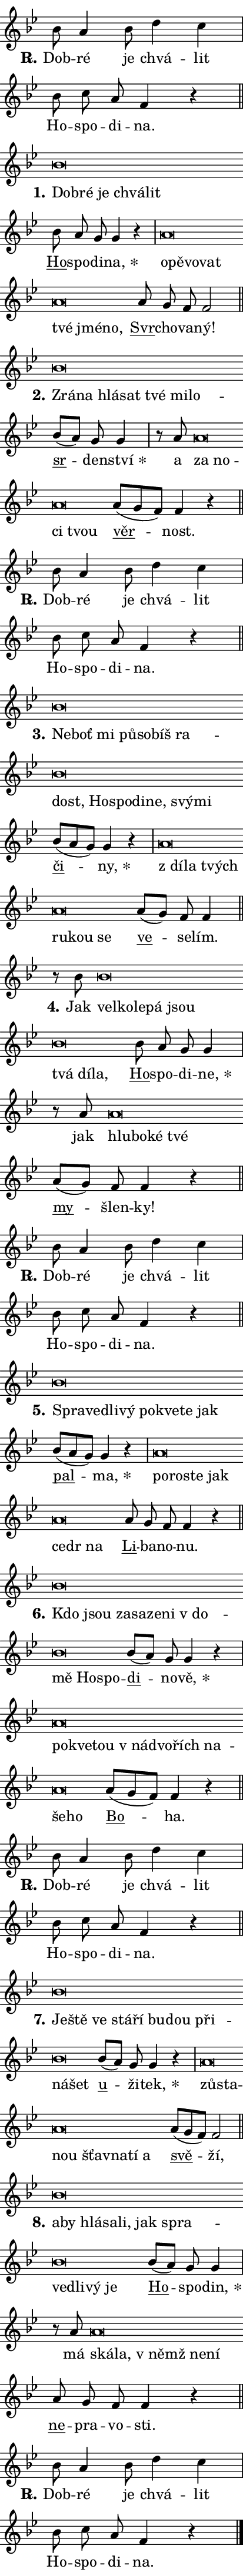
\version "2.22.1"
\header { tagline = "" }
\paper {
  indent = 0\cm
  top-margin = 0\cm
  right-margin = 0\cm
  bottom-margin = 0\cm
  left-margin = 0\cm
  paper-width = 7\cm
  page-breaking = #ly:one-page-breaking
  system-system-spacing.basic-distance = #11
  score-system-spacing.basic-distance = #11.3
  ragged-last = ##f
}


%% Author: Thomas Morley
%% https://lists.gnu.org/archive/html/lilypond-user/2020-05/msg00002.html
#(define (line-position grob)
"Returns position of @var[grob} in current system:
   @code{'start}, if at first time-step
   @code{'end}, if at last time-step
   @code{'middle} otherwise
"
  (let* ((col (ly:item-get-column grob))
         (ln (ly:grob-object col 'left-neighbor))
         (rn (ly:grob-object col 'right-neighbor))
         (col-to-check-left (if (ly:grob? ln) ln col))
         (col-to-check-right (if (ly:grob? rn) rn col))
         (break-dir-left
           (and
             (ly:grob-property col-to-check-left 'non-musical #f)
             (ly:item-break-dir col-to-check-left)))
         (break-dir-right
           (and
             (ly:grob-property col-to-check-right 'non-musical #f)
             (ly:item-break-dir col-to-check-right))))
        (cond ((eqv? 1 break-dir-left) 'start)
              ((eqv? -1 break-dir-right) 'end)
              (else 'middle))))

#(define (tranparent-at-line-position vctor)
  (lambda (grob)
  "Relying on @code{line-position} select the relevant enry from @var{vctor}.
Used to determine transparency,"
    (case (line-position grob)
      ((end) (not (vector-ref vctor 0)))
      ((middle) (not (vector-ref vctor 1)))
      ((start) (not (vector-ref vctor 2))))))

noteHeadBreakVisibility =
#(define-music-function (break-visibility)(vector?)
"Makes @code{NoteHead}s transparent relying on @var{break-visibility}"
#{
  \override NoteHead.transparent =
    #(tranparent-at-line-position break-visibility)
#})

#(define delete-ledgers-for-transparent-note-heads
  (lambda (grob)
    "Reads whether a @code{NoteHead} is transparent.
If so this @code{NoteHead} is removed from @code{'note-heads} from
@var{grob}, which is supposed to be @code{LedgerLineSpanner}.
As a result ledgers are not printed for this @code{NoteHead}"
    (let* ((nhds-array (ly:grob-object grob 'note-heads))
           (nhds-list
             (if (ly:grob-array? nhds-array)
                 (ly:grob-array->list nhds-array)
                 '()))
           ;; Relies on the transparent-property being done before
           ;; Staff.LedgerLineSpanner.after-line-breaking is executed.
           ;; This is fragile ...
           (to-keep
             (remove
               (lambda (nhd)
                 (ly:grob-property nhd 'transparent #f))
               nhds-list)))
      ;; TODO find a better method to iterate over grob-arrays, similiar
      ;; to filter/remove etc for lists
      ;; For now rebuilt from scratch
      (set! (ly:grob-object grob 'note-heads)  '())
      (for-each
        (lambda (nhd)
          (ly:pointer-group-interface::add-grob grob 'note-heads nhd))
        to-keep))))

hideNotes = {
  \noteHeadBreakVisibility #begin-of-line-visible
}
unHideNotes = {
  \noteHeadBreakVisibility #all-visible
}

% work-around for resetting accidentals
% https://lilypond.org/doc/v2.23/Documentation/notation/displaying-rhythms#unmetered-music
cadenzaMeasure = {
  \cadenzaOff
  \partial 1024 s1024
  \cadenzaOn
}

#(define-markup-command (accent layout props text) (markup?)
  "Underline accented syllable"
  (interpret-markup layout props
    #{\markup \override #'(offset . 4.3) \underline { #text }#}))

responsum = \markup \concat {
  "R" \hspace #-1.05 \path #0.1 #'((moveto 0 0.07) (lineto 0.9 0.8)) \hspace #0.05 "."
}

\layout {
    \context {
        \Staff
        \remove "Time_signature_engraver"
        \override LedgerLineSpanner.after-line-breaking = #delete-ledgers-for-transparent-note-heads
    }
    \context {
        \Voice {
            \override NoteHead.output-attributes = #'((class . "notehead"))
            \override Hairpin.height = #0.55
        }
    }
    \context {
        \Lyrics {
            \override StanzaNumber.output-attributes = #'((class . "stanzanumber"))
            \override LyricSpace.minimum-distance = #0.9
            \override LyricText.font-name = #"TeX Gyre Schola"
            \override LyricText.font-size = 1
            \override StanzaNumber.font-name = #"TeX Gyre Schola Bold"
            \override StanzaNumber.font-size = 1
        }
    }
}

% magnetic-lyrics.ily
%
%   written by
%     Jean Abou Samra <jean@abou-samra.fr>
%     Werner Lemberg <wl@gnu.org>
%
%   adapted by
%     Jiri Hon <jiri.hon@gmail.com>
%
% Version 2022-Apr-15

% https://www.mail-archive.com/lilypond-user@gnu.org/msg149350.html

#(define (Left_hyphen_pointer_engraver context)
   "Collect syllable-hyphen-syllable occurrences in lyrics and store
them in properties.  This engraver only looks to the left.  For
example, if the lyrics input is @code{foo -- bar}, it does the
following.

@itemize @bullet
@item
Set the @code{text} property of the @code{LyricHyphen} grob between
@q{foo} and @q{bar} to @code{foo}.

@item
Set the @code{left-hyphen} property of the @code{LyricText} grob with
text @q{foo} to the @code{LyricHyphen} grob between @q{foo} and
@q{bar}.
@end itemize

Use this auxiliary engraver in combination with the
@code{lyric-@/text::@/apply-@/magnetic-@/offset!} hook."
   (let ((hyphen #f)
         (text #f))
     (make-engraver
      (acknowledgers
       ((lyric-syllable-interface engraver grob source-engraver)
        (set! text grob)))
      (end-acknowledgers
       ((lyric-hyphen-interface engraver grob source-engraver)
        ;(when (not (grob::has-interface grob 'lyric-space-interface))
          (set! hyphen grob)));)
      ((stop-translation-timestep engraver)
       (when (and text hyphen)
         (ly:grob-set-object! text 'left-hyphen hyphen))
       (set! text #f)
       (set! hyphen #f)))))

#(define (lyric-text::apply-magnetic-offset! grob)
   "If the space between two syllables is less than the value in
property @code{LyricText@/.details@/.squash-threshold}, move the right
syllable to the left so that it gets concatenated with the left
syllable.

Use this function as a hook for
@code{LyricText@/.after-@/line-@/breaking} if the
@code{Left_@/hyphen_@/pointer_@/engraver} is active."
   (let ((hyphen (ly:grob-object grob 'left-hyphen #f)))
     (when hyphen
       (let ((left-text (ly:spanner-bound hyphen LEFT)))
         (when (grob::has-interface left-text 'lyric-syllable-interface)
           (let* ((common (ly:grob-common-refpoint grob left-text X))
                  (this-x-ext (ly:grob-extent grob common X))
                  (left-x-ext
                   (begin
                     ;; Trigger magnetism for left-text.
                     (ly:grob-property left-text 'after-line-breaking)
                     (ly:grob-extent left-text common X)))
                  ;; `delta` is the gap width between two syllables.
                  (delta (- (interval-start this-x-ext)
                            (interval-end left-x-ext)))
                  (details (ly:grob-property grob 'details))
                  (threshold (assoc-get 'squash-threshold details 0.2)))
             (when (< delta threshold)
               (let* (;; We have to manipulate the input text so that
                      ;; ligatures crossing syllable boundaries are not
                      ;; disabled.  For languages based on the Latin
                      ;; script this is essentially a beautification.
                      ;; However, for non-Western scripts it can be a
                      ;; necessity.
                      (lt (ly:grob-property left-text 'text))
                      (rt (ly:grob-property grob 'text))
                      (is-space (grob::has-interface hyphen 'lyric-space-interface))
                      (space (if is-space " " ""))
                      (space-markup (grob-interpret-markup grob " "))
                      (space-size (interval-length (ly:stencil-extent space-markup X)))
                      (extra-delta (if is-space space-size 0))
                      ;; Append new syllable.
                      (ltrt-space (if (and (string? lt) (string? rt))
                                (string-append lt space rt)
                                (make-concat-markup (list lt space rt))))
                      ;; Right-align `ltrt` to the right side.
                      (ltrt-space-markup (grob-interpret-markup
                               grob
                               (make-translate-markup
                                (cons (interval-length this-x-ext) 0)
                                (make-right-align-markup ltrt-space)))))
                 (begin
                   ;; Don't print `left-text`.
                   (ly:grob-set-property! left-text 'stencil #f)
                   ;; Set text and stencil (which holds all collected
                   ;; syllables so far) and shift it to the left.
                   (ly:grob-set-property! grob 'text ltrt-space)
                   (ly:grob-set-property! grob 'stencil ltrt-space-markup)
                   (ly:grob-translate-axis! grob (- (- delta extra-delta)) X))))))))))


#(define (lyric-hyphen::displace-bounds-first grob)
   ;; Make very sure this callback isn't triggered too early.
   (let ((left (ly:spanner-bound grob LEFT))
         (right (ly:spanner-bound grob RIGHT)))
     (ly:grob-property left 'after-line-breaking)
     (ly:grob-property right 'after-line-breaking)
     (ly:lyric-hyphen::print grob)))

squashThreshold = #0.4

\layout {
  \context {
    \Lyrics
    \consists #Left_hyphen_pointer_engraver
    \override LyricText.after-line-breaking =
      #lyric-text::apply-magnetic-offset!
    \override LyricHyphen.stencil = #lyric-hyphen::displace-bounds-first
    \override LyricText.details.squash-threshold = \squashThreshold
    \override LyricHyphen.minimum-distance = 0
    \override LyricHyphen.minimum-length = \squashThreshold
  }
}

squash = \override LyricText.details.squash-threshold = 9999
unSquash = \override LyricText.details.squash-threshold = \squashThreshold

left = \override LyricText.self-alignment-X = #LEFT
unLeft = \revert LyricText.self-alignment-X

starOffset = #(lambda (grob) 
                (let ((x_offset (ly:self-alignment-interface::aligned-on-x-parent grob)))
                  (if (= x_offset 0) 0 (+ x_offset 1.2))))

star = #(define-music-function (syllable)(string?)
"Append star separator at the end of a syllable"
#{
  \once \override LyricText.X-offset = #starOffset
  \lyricmode { \markup {
    #syllable
    \override #'((font-name . "TeX Gyre Schola Bold")) \hspace #0.2 \lower #0.65 \larger "*"
  } }
#})

starAccent = #(define-music-function (syllable)(string?)
"Append star separator at the end of a syllable and make accent"
#{
  \once \override LyricText.X-offset = #starOffset
  \lyricmode { \markup {
    \accent #syllable
    \override #'((font-name . "TeX Gyre Schola Bold")) \hspace #0.2 \lower #0.65 \larger "*"
  } }
#})

breath = #(define-music-function (syllable)(string?)
"Append breathing indicator at the end of a syllable"
#{
  \lyricmode { \markup { #syllable "+" } }
#})

optionalBreath = #(define-music-function (syllable)(string?)
"Append optional breathing indicator at the end of a syllable"
#{
  \lyricmode { \markup { #syllable "(+)" } }
#})


\score {
    <<
        \new Voice = "melody" { \cadenzaOn \key bes \major \relative { bes'8 a4 bes8 d4 c \cadenzaMeasure \bar "|" bes8 c a f4 r \cadenzaMeasure \bar "||" \break } }
        \new Lyrics \lyricsto "melody" { \lyricmode { \set stanza = \responsum
Dob -- ré je chvá -- lit Ho -- spo -- di -- na. } }
    >>
    \layout {}
}

\score {
    <<
        \new Voice = "melody" { \cadenzaOn \key bes \major \relative { bes'\breve*1/16 \hideNotes \breve*1/16 \bar "" \breve*1/16 \bar "" \breve*1/16 \breve*1/16 \bar "" \unHideNotes \bar "" bes8 a g g4 r \cadenzaMeasure \bar "|" a\breve*1/16 \hideNotes \breve*1/16 \bar "" \breve*1/16 \bar "" \breve*1/16 \bar "" \breve*1/16 \bar "" \breve*1/16 \breve*1/16 \bar "" \unHideNotes \bar "" a8 g f f2 \cadenzaMeasure \bar "||" \break } }
        \new Lyrics \lyricsto "melody" { \lyricmode { \set stanza = "1."
\left Dob -- \squash ré je chvá -- lit \unLeft \unSquash \markup \accent Ho -- spo -- di -- \star na, \left o -- \squash pě -- vo -- vat tvé jmé -- no, \unLeft \unSquash \markup \accent Svr -- cho -- va -- ný! } }
    >>
    \layout {}
}

\score {
    <<
        \new Voice = "melody" { \cadenzaOn \key bes \major \relative { bes'\breve*1/16 \hideNotes \breve*1/16 \bar "" \breve*1/16 \bar "" \breve*1/16 \bar "" \breve*1/16 \bar "" \breve*1/16 \breve*1/16 \bar "" \unHideNotes \bar "" bes8[( a)] g g4 \cadenzaMeasure \bar "|" r8 a8 a\breve*1/16 \hideNotes \breve*1/16 \bar "" \breve*1/16 \breve*1/16 \bar "" \unHideNotes \bar "" a8[( g f)] f4 r \cadenzaMeasure \bar "||" \break } }
        \new Lyrics \lyricsto "melody" { \lyricmode { \set stanza = "2."
\left Zrá -- \squash na hlá -- sat tvé mi -- lo -- \unLeft \unSquash \markup \accent sr -- den -- \star ství a \left za \squash no -- ci tvou \unLeft \unSquash \markup \accent věr -- nost. } }
    >>
    \layout {}
}

\score {
    <<
        \new Voice = "melody" { \cadenzaOn \key bes \major \relative { bes'8 a4 bes8 d4 c \cadenzaMeasure \bar "|" bes8 c a f4 r \cadenzaMeasure \bar "||" \break } }
        \new Lyrics \lyricsto "melody" { \lyricmode { \set stanza = \responsum
Dob -- ré je chvá -- lit Ho -- spo -- di -- na. } }
    >>
    \layout {}
}

\score {
    <<
        \new Voice = "melody" { \cadenzaOn \key bes \major \relative { bes'\breve*1/16 \hideNotes \breve*1/16 \bar "" \breve*1/16 \bar "" \breve*1/16 \bar "" \breve*1/16 \bar "" \breve*1/16 \bar "" \breve*1/16 \bar "" \breve*1/16 \bar "" \breve*1/16 \bar "" \breve*1/16 \bar "" \breve*1/16 \bar "" \breve*1/16 \bar "" \breve*1/16 \breve*1/16 \bar "" \unHideNotes \bar "" bes8[( a g)] g4 r \cadenzaMeasure \bar "|" a\breve*1/16 \hideNotes \breve*1/16 \bar "" \breve*1/16 \bar "" \breve*1/16 \bar "" \breve*1/16 \breve*1/16 \bar "" \unHideNotes \bar "" a8[( g)] f f4 \cadenzaMeasure \bar "||" \break } }
        \new Lyrics \lyricsto "melody" { \lyricmode { \set stanza = "3."
\left Ne -- \squash boť mi pů -- so -- bíš ra -- dost, Ho -- spo -- di -- ne, svý -- mi \unLeft \unSquash \markup \accent či -- \star ny, \left "z dí" -- \squash la tvých ru -- kou se \unLeft \unSquash \markup \accent ve -- se -- lím. } }
    >>
    \layout {}
}

\score {
    <<
        \new Voice = "melody" { \cadenzaOn \key bes \major \relative { r8 bes'8 bes\breve*1/16 \hideNotes \breve*1/16 \bar "" \breve*1/16 \bar "" \breve*1/16 \bar "" \breve*1/16 \bar "" \breve*1/16 \bar "" \breve*1/16 \breve*1/16 \bar "" \unHideNotes \bar "" bes8 a g g4 \cadenzaMeasure \bar "|" r8 a8 a\breve*1/16 \hideNotes \breve*1/16 \bar "" \breve*1/16 \breve*1/16 \bar "" \unHideNotes \bar "" a8[( g)] f f4 r \cadenzaMeasure \bar "||" \break } }
        \new Lyrics \lyricsto "melody" { \lyricmode { \set stanza = "4."
Jak \left vel -- \squash ko -- le -- pá jsou tvá dí -- la, \unLeft \unSquash \markup \accent Ho -- spo -- di -- \star ne, jak \left hlu -- \squash bo -- ké tvé \unLeft \unSquash \markup \accent my -- šlen -- ky! } }
    >>
    \layout {}
}

\score {
    <<
        \new Voice = "melody" { \cadenzaOn \key bes \major \relative { bes'8 a4 bes8 d4 c \cadenzaMeasure \bar "|" bes8 c a f4 r \cadenzaMeasure \bar "||" \break } }
        \new Lyrics \lyricsto "melody" { \lyricmode { \set stanza = \responsum
Dob -- ré je chvá -- lit Ho -- spo -- di -- na. } }
    >>
    \layout {}
}

\score {
    <<
        \new Voice = "melody" { \cadenzaOn \key bes \major \relative { bes'\breve*1/16 \hideNotes \breve*1/16 \bar "" \breve*1/16 \bar "" \breve*1/16 \bar "" \breve*1/16 \bar "" \breve*1/16 \bar "" \breve*1/16 \breve*1/16 \bar "" \unHideNotes \bar "" bes8[( a g)] g4 r \cadenzaMeasure \bar "|" a\breve*1/16 \hideNotes \breve*1/16 \bar "" \breve*1/16 \bar "" \breve*1/16 \bar "" \breve*1/16 \bar "" \breve*1/16 \breve*1/16 \bar "" \unHideNotes \bar "" a8 g f f4 r \cadenzaMeasure \bar "||" \break } }
        \new Lyrics \lyricsto "melody" { \lyricmode { \set stanza = "5."
\left Spra -- \squash ve -- dli -- vý po -- kve -- te jak \unLeft \unSquash \markup \accent pal -- \star ma, \left po -- \squash ro -- ste jak ce -- dr na \unLeft \unSquash \markup \accent Li -- ba -- no -- nu. } }
    >>
    \layout {}
}

\score {
    <<
        \new Voice = "melody" { \cadenzaOn \key bes \major \relative { bes'\breve*1/16 \hideNotes \breve*1/16 \bar "" \breve*1/16 \bar "" \breve*1/16 \bar "" \breve*1/16 \bar "" \breve*1/16 \bar "" \breve*1/16 \bar "" \breve*1/16 \bar "" \breve*1/16 \breve*1/16 \bar "" \unHideNotes \bar "" bes8[( a)] g g4 r \cadenzaMeasure \bar "|" a\breve*1/16 \hideNotes \breve*1/16 \bar "" \breve*1/16 \bar "" \breve*1/16 \bar "" \breve*1/16 \bar "" \breve*1/16 \bar "" \breve*1/16 \bar "" \breve*1/16 \breve*1/16 \bar "" \unHideNotes \bar "" a8[( g f)] f4 r \cadenzaMeasure \bar "||" \break } }
        \new Lyrics \lyricsto "melody" { \lyricmode { \set stanza = "6."
\left Kdo \squash jsou za -- sa -- ze -- ni "v do" -- mě Ho -- spo -- \unLeft \unSquash \markup \accent di -- no -- \star vě, \left po -- \squash kve -- tou "v ná" -- dvo -- řích na -- še -- ho \unLeft \unSquash \markup \accent Bo -- ha. } }
    >>
    \layout {}
}

\score {
    <<
        \new Voice = "melody" { \cadenzaOn \key bes \major \relative { bes'8 a4 bes8 d4 c \cadenzaMeasure \bar "|" bes8 c a f4 r \cadenzaMeasure \bar "||" \break } }
        \new Lyrics \lyricsto "melody" { \lyricmode { \set stanza = \responsum
Dob -- ré je chvá -- lit Ho -- spo -- di -- na. } }
    >>
    \layout {}
}

\score {
    <<
        \new Voice = "melody" { \cadenzaOn \key bes \major \relative { bes'\breve*1/16 \hideNotes \breve*1/16 \bar "" \breve*1/16 \bar "" \breve*1/16 \bar "" \breve*1/16 \bar "" \breve*1/16 \bar "" \breve*1/16 \bar "" \breve*1/16 \bar "" \breve*1/16 \breve*1/16 \bar "" \unHideNotes \bar "" bes8[( a)] g g4 r \cadenzaMeasure \bar "|" a\breve*1/16 \hideNotes \breve*1/16 \bar "" \breve*1/16 \bar "" \breve*1/16 \bar "" \breve*1/16 \bar "" \breve*1/16 \breve*1/16 \bar "" \unHideNotes \bar "" a8[( g f)] f2 \cadenzaMeasure \bar "||" \break } }
        \new Lyrics \lyricsto "melody" { \lyricmode { \set stanza = "7."
\left Je -- \squash ště ve stá -- ří bu -- dou při -- ná -- šet \unLeft \unSquash \markup \accent u -- ži -- \star tek, \left zů -- \squash sta -- nou šťav -- na -- tí a \unLeft \unSquash \markup \accent svě -- ží, } }
    >>
    \layout {}
}

\score {
    <<
        \new Voice = "melody" { \cadenzaOn \key bes \major \relative { bes'\breve*1/16 \hideNotes \breve*1/16 \bar "" \breve*1/16 \bar "" \breve*1/16 \bar "" \breve*1/16 \bar "" \breve*1/16 \bar "" \breve*1/16 \bar "" \breve*1/16 \bar "" \breve*1/16 \bar "" \breve*1/16 \breve*1/16 \bar "" \unHideNotes \bar "" bes8[( a)] g g4 \cadenzaMeasure \bar "|" r8 a8 a\breve*1/16 \hideNotes \breve*1/16 \bar "" \breve*1/16 \bar "" \breve*1/16 \breve*1/16 \bar "" \unHideNotes \bar "" a8 g f f4 r \cadenzaMeasure \bar "||" \break } }
        \new Lyrics \lyricsto "melody" { \lyricmode { \set stanza = "8."
\left a -- \squash by hlá -- sa -- li, jak spra -- ve -- dli -- vý je \unLeft \unSquash \markup \accent Ho -- spo -- \star din, má \left ská -- \squash la, "v němž" ne -- ní \unLeft \unSquash \markup \accent ne -- pra -- vo -- sti. } }
    >>
    \layout {}
}

\score {
    <<
        \new Voice = "melody" { \cadenzaOn \key bes \major \relative { bes'8 a4 bes8 d4 c \cadenzaMeasure \bar "|" bes8 c a f4 r \cadenzaMeasure \bar "||" \break } \bar "|." }
        \new Lyrics \lyricsto "melody" { \lyricmode { \set stanza = \responsum
Dob -- ré je chvá -- lit Ho -- spo -- di -- na. } }
    >>
    \layout {}
}
